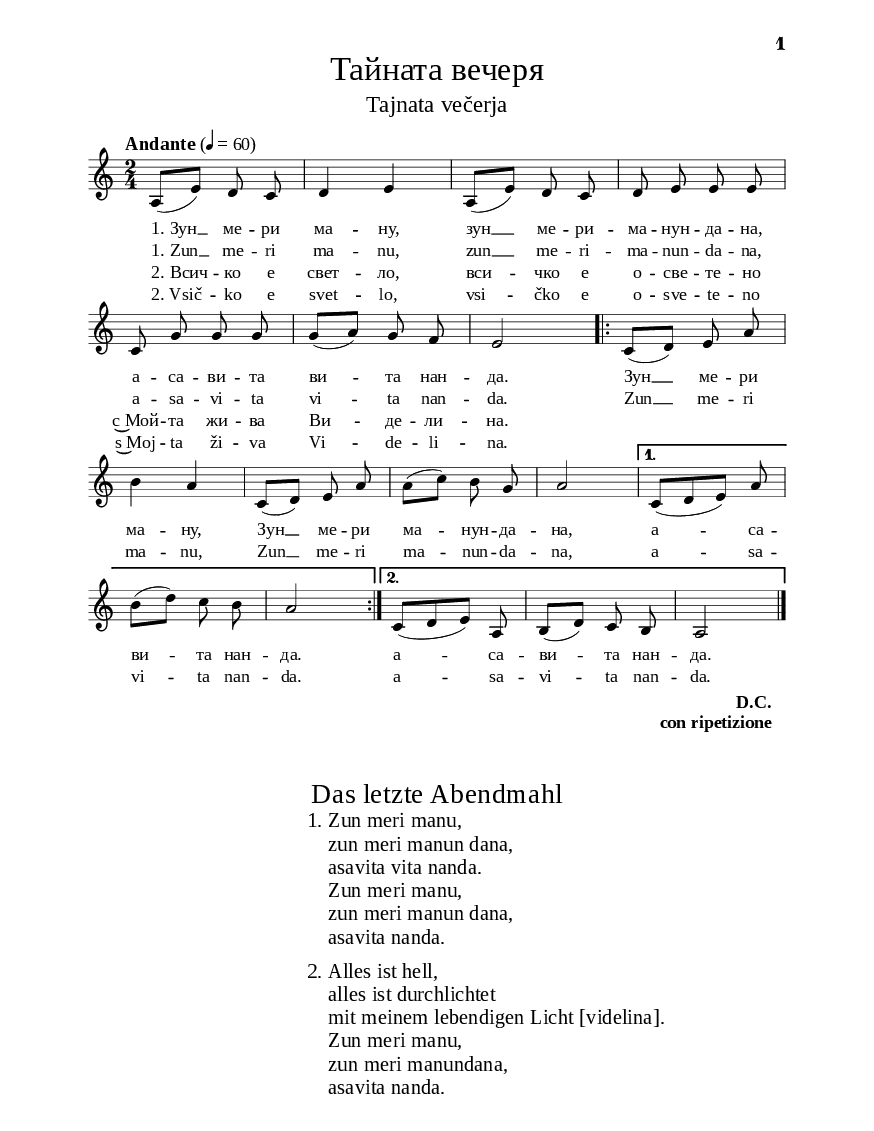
\version "2.24.3"

% include paper part and global functions
\include "include/globals.ily"

\bookpart {
  \label #'ref066_1
  \tocItem \markup "Тайната вечеря – Tajnata večerja"
  \include "include/bookpart-paper.ily"
  \score {
    \include "include/score-layout.ily"

    \new Voice \absolute  {
      \clef treble
      \key a \minor
      \time 2/4
      \tempoFunc "Andante" 4 "60"
      \autoBeamOff

      a8 ([ e'8 ]) d'8 c'8 | d'4 e'4 | a8 ([ e'8 ])  d'8 c'8 | d'8 e'8 e'8 e'8 \break |
      c'8 g'8 g'8 g'8 | g'8 ([a'8]) g'8 f'8 | e'2 \repeat volta 2 {
        c'8 ([ d'8 ]) e'8 a'8 |\break
        b'4 a'4 | c'8 ([ d'8 ]) e'8 a'8 | a'8 ([ c''8 ]) b'8 g'8 | a'2 |
      } \alternative {
        {
          c'8 ([ d' e' ]) a'  | \break
          b'8 ([ d''8 ]) c''8 b'8 | a'2 |
        } {  c'8 ([ d'8 e'8 ]) a8 | b8 ([ d'8 ]) c'8 b8 | a2 | \bar "|." \break }
      }
    }

    \addlyrics {
      "1. Зун" __ ме -- ри ма -- ну, зун __ ме -- ри -- ма -- нун -- да -- на,
      а -- са -- ви -- та ви -- та нан -- да. Зун __ ме -- ри
      ма -- ну, Зун __ ме -- ри ма -- нун -- да -- на, а -- са --
      ви -- та  нан -- да.  а -- са -- ви -- та  нан -- да.
    }

    \addlyrics {
      "1. Zun" __ me -- ri ma -- nu, zun __ me -- ri -- ma -- nun -- da -- na,
      a -- sa -- vi -- ta vi -- ta nan -- da. Zun __ me -- ri
      ma -- nu, Zun __ me -- ri ma -- nun -- da -- na, a -- sa --
      vi -- ta  nan -- da.  a -- sa -- vi -- ta  nan -- da.
    }

    \addlyrics {
      "2. Всич" -- ко е свет -- ло, вси -- чко е о -- све -- те -- но
      с~Мой -- та жи -- ва Ви -- де -- ли -- на.
    }


    \addlyrics {
      "2. Vsič" -- ko e svet -- lo, vsi -- čko e o -- sve -- te -- no
      s~Moj -- ta ži -- va Vi -- de -- li -- na.
    }


    \header {
      title = \titleFunc "Тайната вечеря" "Tajnata večerja"
    }

    \midi{}

  } % score

    \markup \empty-one
    
  \markup \dc-two "D.C." "con ripetizione"

   \markup \vspace #2

  % include foreign translation(s) of the song
  \version "2.24.3"

\markup \fill-line { \fontsize #deTitleFontSize "Das letzte Abendmahl" }
\markup \null
\markup \abs-fontsize #10 {
   \hspace #30
  \override #`(baseline-skip . ,deCoupletBaselineSkip)

  \column {
    \line {   1. Zun meri manu, }
    \line {   "   " zun meri manun dana, }
    \line {   "   " asavita vita nanda. }
    \line {   "   " Zun meri manu, }
    \line {   "   " zun meri manun dana, }

    \line {   "   " asavita nanda. }
    \vspace #0.5

    \line {   2.  Alles ist hell, }

    \line {   "   " alles ist durchlichtet }

    \line {   "   " mit meinem lebendigen Licht [videlina]. }

    \line {   "   " Zun meri manu, }

    \line {   "   " zun meri manundana, }

    \line {   "   " asavita nanda. }
  }
}


} % bookpart
